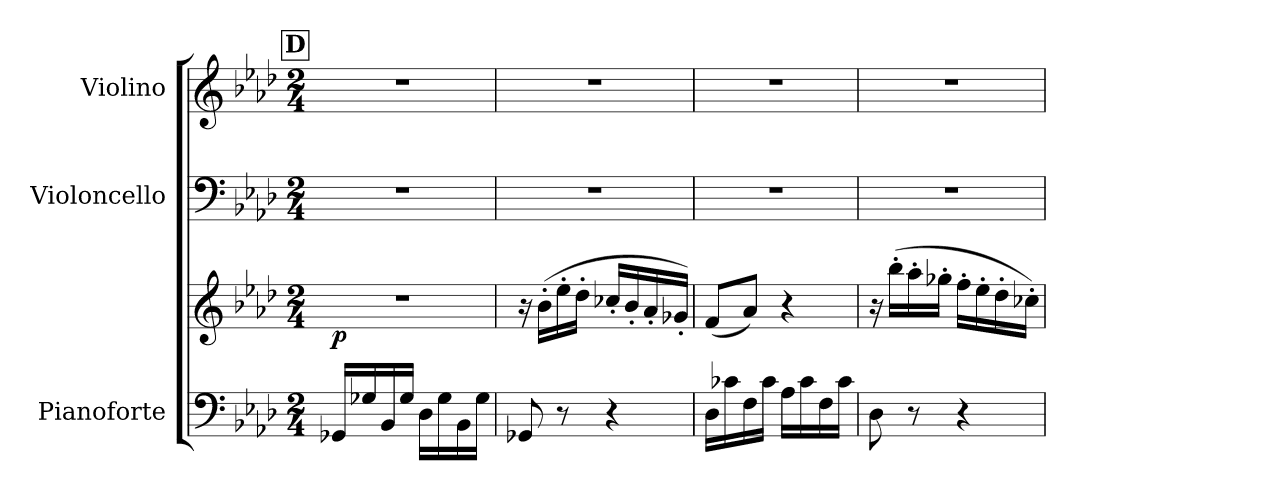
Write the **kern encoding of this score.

**kern	**kern	**dynam	**kern	**kern
*part3	*part3	*part3	*part2	*part1
*staff4	*staff3	*staff3/4	*staff2	*staff1
*I"Pianoforte	*	*	*I"Violoncello	*I"Violino
*I'Pno	*	*	*	*
*clefF4	*clefG2	*	*clefF4	*clefG2
*k[b-e-a-d-]	*k[b-e-a-d-]	*	*k[b-e-a-d-]	*k[b-e-a-d-]
*A-:	*A-:	*	*A-:	*A-:
*M2/4	*M2/4	*	*M2/4	*M2/4
!!LO:REH:place=s1:a:fs=14:t=D
=97	=97	=97	=97	=97
!	!	!LO:DY:b	!	!
16GG-X/LL	2r	p	2r	2r
16G-X/	.	.	.	.
16BB-/	.	.	.	.
16G-/JJ	.	.	.	.
16D-\LL	.	.	.	.
16G-\	.	.	.	.
16BB-\	.	.	.	.
16G-\JJ	.	.	.	.
!!LO:LB:g=z
=98	=98	=98	=98	=98
8GG-X/	16r	.	2r	2r
.	(>16b-'\LL	.	.	.
8r	16ee-'\	.	.	.
.	16dd-'\JJ	.	.	.
4r	16cc-X'/LL	.	.	.
.	16b-'/	.	.	.
.	16a-'/	.	.	.
.	16g-X'/JJ)	.	.	.
=99	=99	=99	=99	=99
16D-\LL	(<8f/L	.	2r	2r
16c-X\	.	.	.	.
16F\	8a-/J)	.	.	.
16c-\JJ	.	.	.	.
16A-\LL	4r	.	.	.
16c-\	.	.	.	.
16F\	.	.	.	.
16c-\JJ	.	.	.	.
=100	=100	=100	=100	=100
8D-\	16r	.	2r	2r
.	(>16bb-'\LL	.	.	.
8r	16aa-'\	.	.	.
.	16gg-X'\JJ	.	.	.
4r	16ff'\LL	.	.	.
.	16ee-'\	.	.	.
.	16dd-'\	.	.	.
.	16cc-X'\JJ)	.	.	.
=	=	=	=	=
*-	*-	*-	*-	*-
